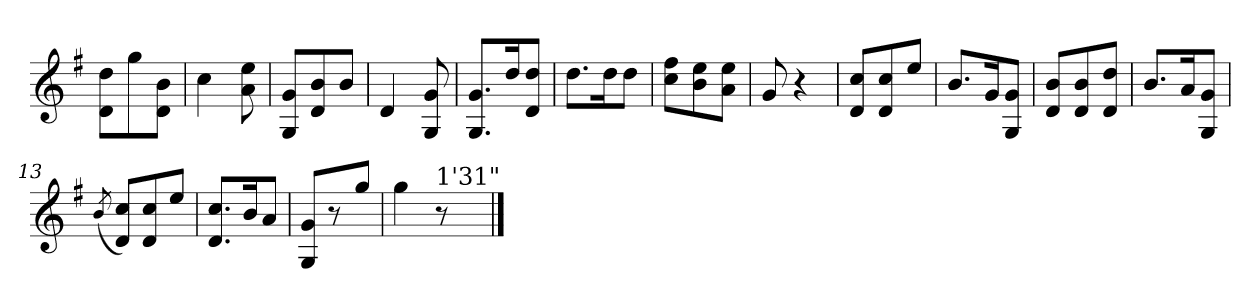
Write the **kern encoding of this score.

**kern
*part1
*staff1
*clefG2
*k[f#]
*G:
=1
8d\ 8dd\L
8gg\
8d\ 8b\J
=2
4cc\
8a\ 8ee\
=3
8G/ 8g/L
8d/ 8b/
8b/J
=4
4d/
8G/ 8g/
!!LO:LB:g=z
=5
8.G/ 8.g/L
16dd/k
8d/ 8dd/J
=6
8.dd\L
16dd\k
8dd\J
=7
8cc\ 8ff#\L
8b\ 8ee\
8a\ 8ee\J
=8
8g/
4r
!!LO:LB:g=z
=9
8d/ 8cc/L
8d/ 8cc/
8ee/J
=10
8.b/L
16g/k
8G/ 8g/J
=11
8d/ 8b/L
8d/ 8b/
8d/ 8dd/J
=12
8.b/L
16a/k
8G/ 8g/J
!!LO:LB:g=z
=13
(<8qb/
8d/ 8cc/L)
8d/ 8cc/
8ee/J
=14
8.d/ 8.cc/L
16b/k
8a/J
=15
8G/ 8g/L
8r
8gg/J
=16
4gg\
!LO:TX:a:t=1'31"
8r
==
*-
